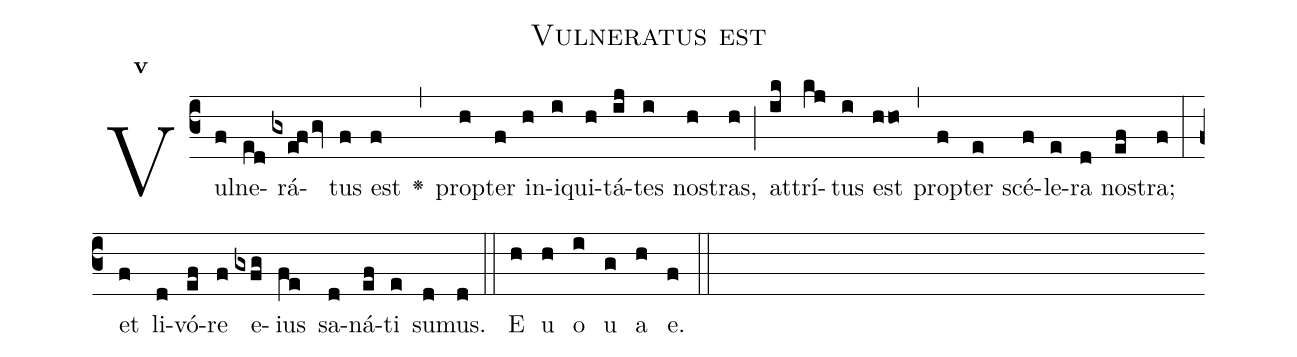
name:Vulneratus est;
office-part:Antiphona;
mode:5;
%%
initial-style: 1;
name: Vulneratus est
book: Antiphonae & Responsoria/Tomus II, p. 86;
occasion: Hebdomada V Quadragesimae Dominica;
office-part: Vesperae II Ant 3;
user-notes: ;
commentary: ;
annotation: 5a;
centering-scheme: english;
fontsize: 12;
font: OFLSortsMillGoudy;
height: 11;
width: 4.5;
%%
(c3)Vul(f)ne(ed)rá(gxe/[-0.3]fgv)tus(f) est(f) <v>\greheightstar</v>(,) prop(h)ter(f) in(h)i(i)qui(h)tá(ij)tes(i) no(h)stras,(h) (;) at(ik)trí(kj)tus(i) est(hho) (,) prop(f)ter(e) scé(f)le(e)ra(d) no(ef)stra;(f) (:) et(f) li(d)vó(ef)re(f) e(gxfg)ius(fe) sa(d)ná(ef)ti(e) su(d)mus.(d) (::)
E(h) u(h) o(i) u(g) a(h) e.(f) (::)
